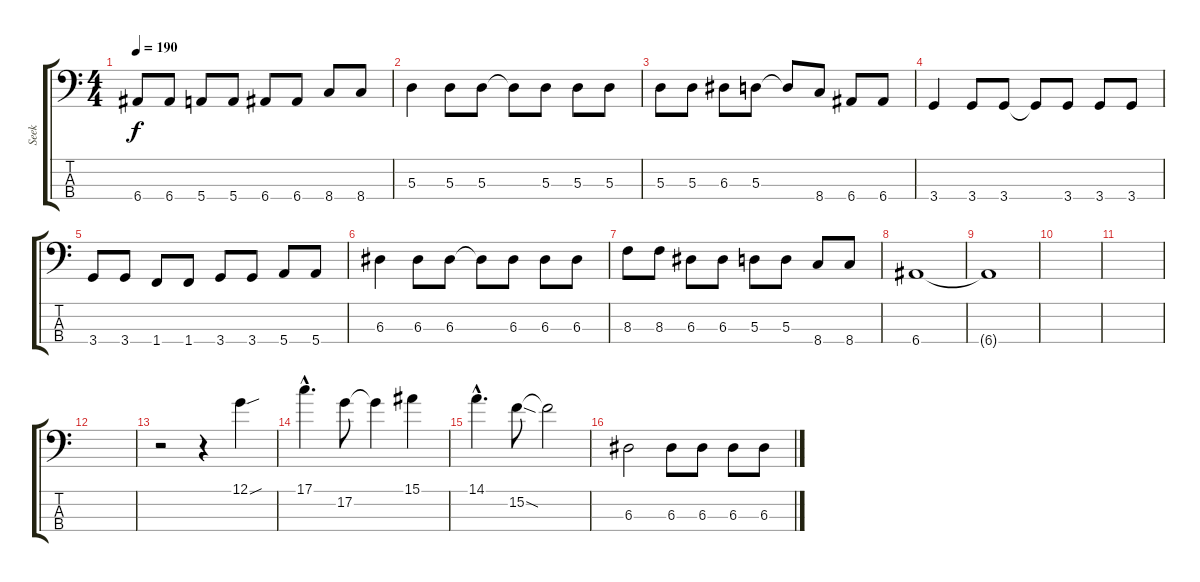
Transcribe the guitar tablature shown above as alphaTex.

\track ("Seek" "Seek") {instrument electricbasspick}
\staff {score tabs}
\tuning (G2 D2 A1 E1) {hide}
\ts (4 4)
\tempo 190
\clef f4
\ks c
6.4.8{dy f} 6.4.8 5.4.8 5.4.8 6.4.8 6.4.8 8.4.8 8.4.8 |
5.3.4 5.3.8 5.3.8 5.3{t}.8 5.3.8 5.3.8 5.3.8 |
5.3.8 5.3.8 6.3.8 5.3.8 5.3{t}.8 8.4.8 6.4.8 6.4.8 |
3.4.4 3.4.8 3.4.8 3.4{t}.8 3.4.8 3.4.8 3.4.8 |
3.4.8 3.4.8 1.4.8 1.4.8 3.4.8 3.4.8 5.4.8 5.4.8 |
6.3.4 6.3.8 6.3.8 6.3{t}.8 6.3.8 6.3.8 6.3.8 |
8.3.8 8.3.8 6.3.8 6.3.8 5.3.8 5.3.8 8.4.8 8.4.8 |
6.4.1 |
6.4{t}.1 |
|
|
|
r.2 r.4 12.1{sou}.4 |
17.1{hac}.4{d} 17.2.8 17.2{t}.4 15.1.4 |
14.1{hac}.4{d} 15.2{sod}.8 15.2{t}.2 |
6.3.2 6.3.8 6.3.8 6.3.8 6.3.8
